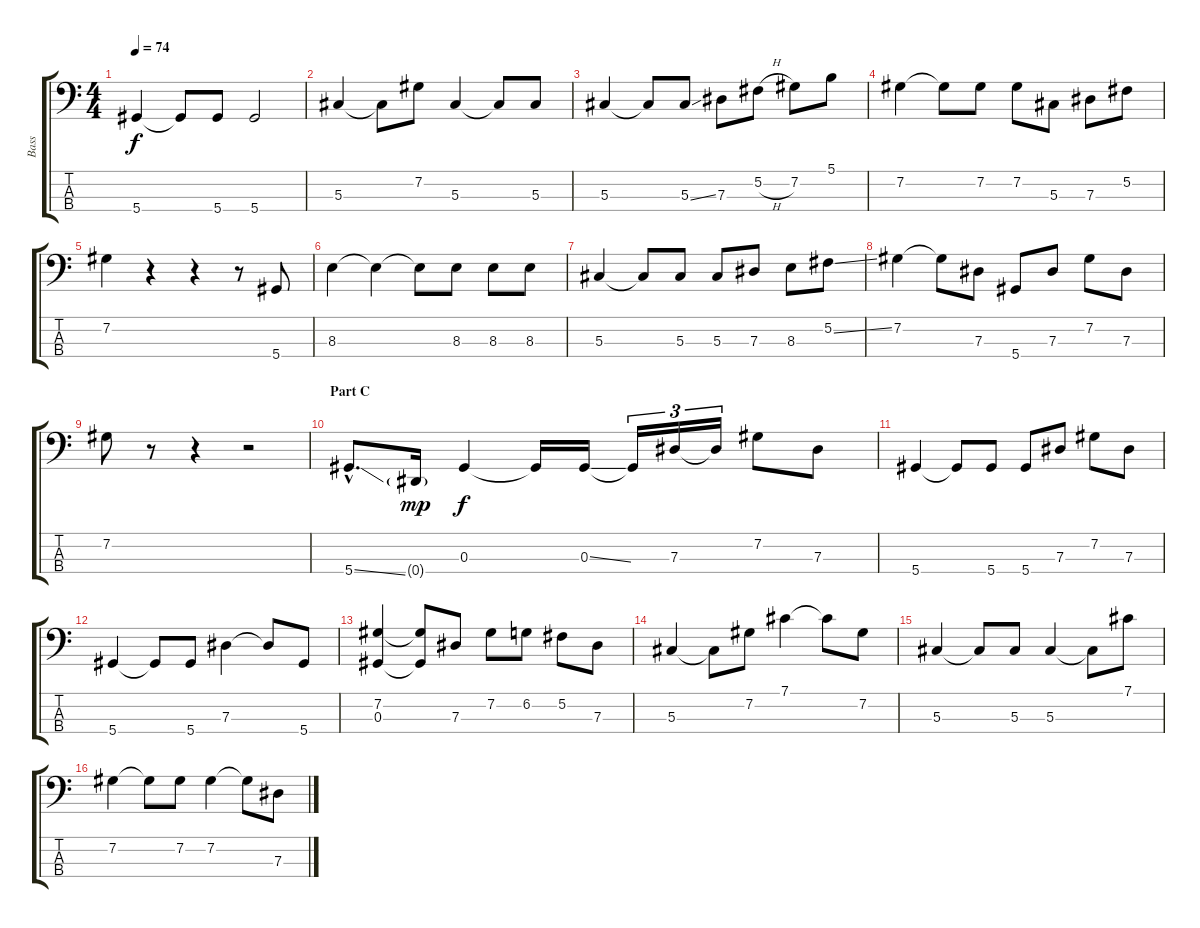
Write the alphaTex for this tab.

\track ("Bass" "Bass") {instrument electricbassfinger}
\staff {score tabs}
\tuning (Gb2 Db2 Ab1 Eb1) {hide}
\ts (4 4)
\tempo 74
\clef f4
\ks c
5.4.4{dy f} 5.4{t}.8 5.4.8 5.4.2 |
5.3.4 5.3{t}.8 7.2.8 5.3.4 5.3{t}.8 5.3.8 |
5.3.4 5.3{t}.8 5.3{ss}.8 7.3.8 5.2{h}.8 7.2.8 5.1.8 |
7.2.4 7.2{t}.8 7.2.8 7.2.8 5.3.8 7.3.8 5.2.8 |
7.2.4 r.4 r.4 r.8 5.4.8 |
8.3.4 8.3{t}.4 8.3{t}.8 8.3.8 8.3.8 8.3.8 |
5.3.4 5.3{t}.8 5.3.8 5.3.8 7.3.8 8.3.8 5.2{ss}.8 |
7.2.4 7.2{t}.8 7.3.8 5.4.8 7.3.8 7.2.8 7.3.8 |
7.2.8 r.8 r.4 r.2 |
\section ("" "Part C")
5.4{ss hac}.8{d} 0.4{g}.16{dy mp} 0.3.4{dy f} 0.3{t}.16 0.3{ss}.16 0.3{t}.16{tu (3 2)} 7.3.16{tu (3 2)} 7.3{t}.16{tu (3 2)} 7.2.8 7.3.8 |
5.4.4 5.4{t}.8 5.4.8 5.4.8 7.3.8 7.2.8 7.3.8 |
5.4.4 5.4{t}.8 5.4.8 7.3.4 7.3{t}.8 5.4.8 |
(7.2 0.3).4 (7.2{t} 0.3{t}).8 7.3.8 7.2.8 6.2.8 5.2.8 7.3.8 |
5.3.4 5.3{t}.8 7.2.8 7.1.4 7.1{t}.8 7.2.8 |
5.3.4 5.3{t}.8 5.3.8 5.3.4 5.3{t}.8 7.1.8 |
7.2.4 7.2{t}.8 7.2.8 7.2.4 7.2{t}.8 7.3.8
